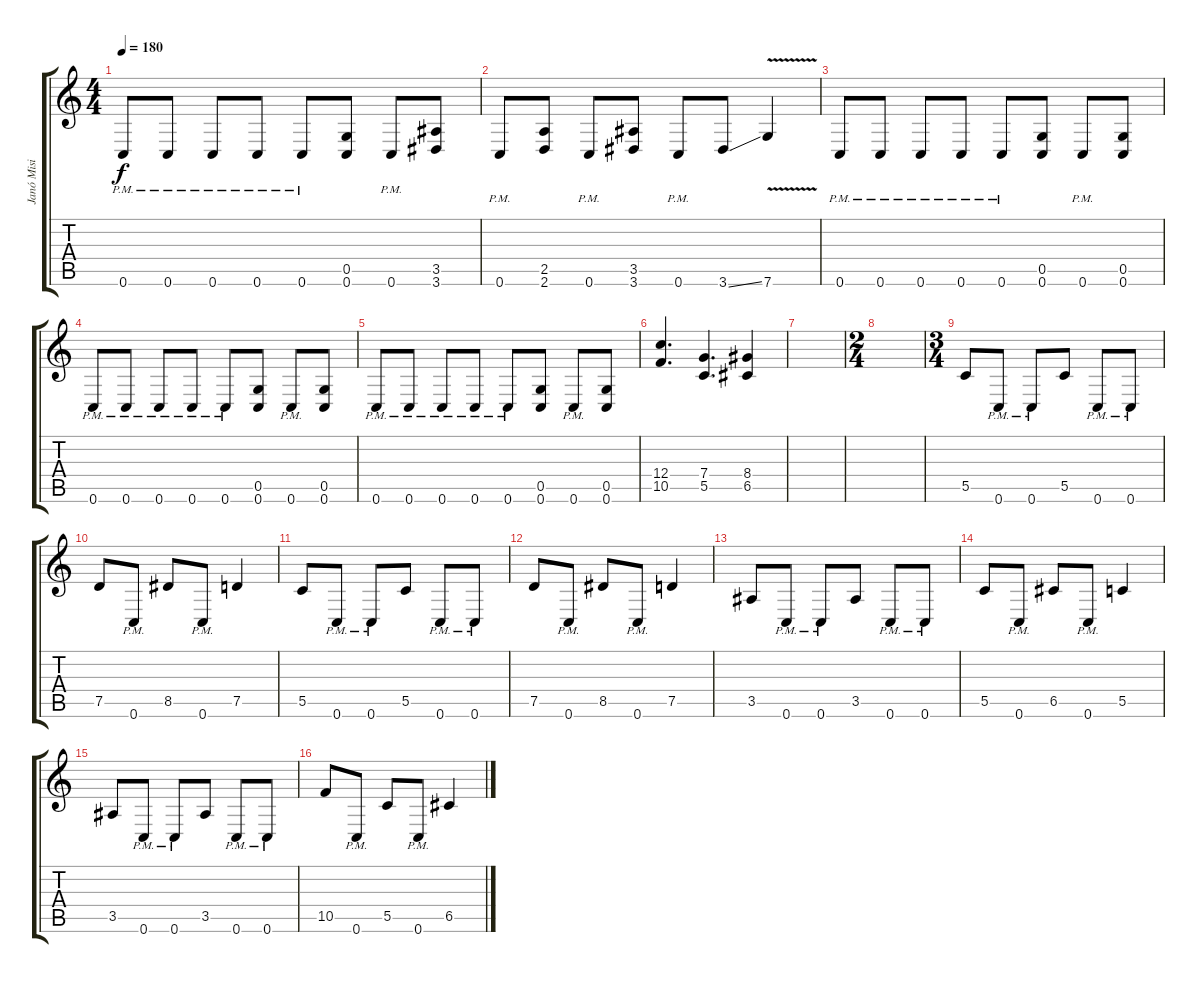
\track ("Janó Misi" "Janó Misi") {instrument distortionguitar}
\staff {score tabs}
\tuning (D4 A3 F3 C3 G2 C2) {hide}
\ts (4 4)
\tempo 180
\clef g2
\ks c
0.6{pm}.8{dy f} 0.6{pm}.8 0.6{pm}.8 0.6{pm}.8 0.6{pm}.8 (0.5 0.6).8 0.6{pm}.8 (3.5 3.6).8 |
0.6{pm}.8 (2.5 2.6).8 0.6{pm}.8 (3.5 3.6).8 0.6{pm}.8 3.6{ss}.8 7.6{v}.4 |
0.6{pm}.8 0.6{pm}.8 0.6{pm}.8 0.6{pm}.8 0.6{pm}.8 (0.5 0.6).8 0.6{pm}.8 (0.5 0.6).8 |
0.6{pm}.8 0.6{pm}.8 0.6{pm}.8 0.6{pm}.8 0.6{pm}.8 (0.5 0.6).8 0.6{pm}.8 (0.5 0.6).8 |
0.6{pm}.8 0.6{pm}.8 0.6{pm}.8 0.6{pm}.8 0.6{pm}.8 (0.5 0.6).8 0.6{pm}.8 (0.5 0.6).8 |
(12.4 10.5).4{d} (7.4 5.5).4{d} (8.4 6.5).4 |
|
\ts (2 4)
|
\ts (3 4)
5.5.8 0.6{pm}.8 0.6{pm}.8 5.5.8 0.6{pm}.8 0.6{pm}.8 |
7.5.8 0.6{pm}.8 8.5.8 0.6{pm}.8 7.5.4 |
5.5.8 0.6{pm}.8 0.6{pm}.8 5.5.8 0.6{pm}.8 0.6{pm}.8 |
7.5.8 0.6{pm}.8 8.5.8 0.6{pm}.8 7.5.4 |
3.5.8 0.6{pm}.8 0.6{pm}.8 3.5.8 0.6{pm}.8 0.6{pm}.8 |
5.5.8 0.6{pm}.8 6.5.8 0.6{pm}.8 5.5.4 |
3.5.8 0.6{pm}.8 0.6{pm}.8 3.5.8 0.6{pm}.8 0.6{pm}.8 |
10.5.8 0.6{pm}.8 5.5.8 0.6{pm}.8 6.5.4
